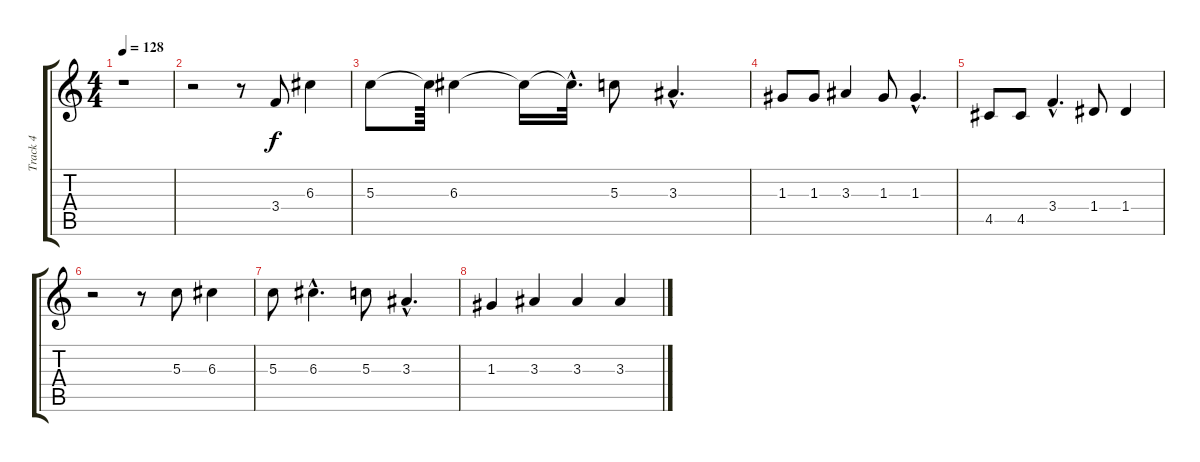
\track ("Track 4" "Track 4") {instrument electricbasspick}
\staff {score tabs}
\tuning (E4 B3 G3 D3 A2 E2) {hide}
\ts (4 4)
\tempo 128
\clef g2
\ks c
r.1{dy f} |
r.2 r.8 3.4.8 6.3.4 |
5.3.8 5.3{t}.64 6.3.4 6.3{t}.16 6.3{hac t}.32{d} 5.3.8 3.3{hac}.4{d} |
1.3.8 1.3.8 3.3.4 1.3.8 1.3{hac}.4{d} |
4.5.8 4.5.8 3.4{hac}.4{d} 1.4.8 1.4.4 |
r.2 r.8 5.3.8 6.3.4 |
5.3.8 6.3{hac}.4{d} 5.3.8 3.3{hac}.4{d} |
1.3.4 3.3.4 3.3.4 3.3.4
